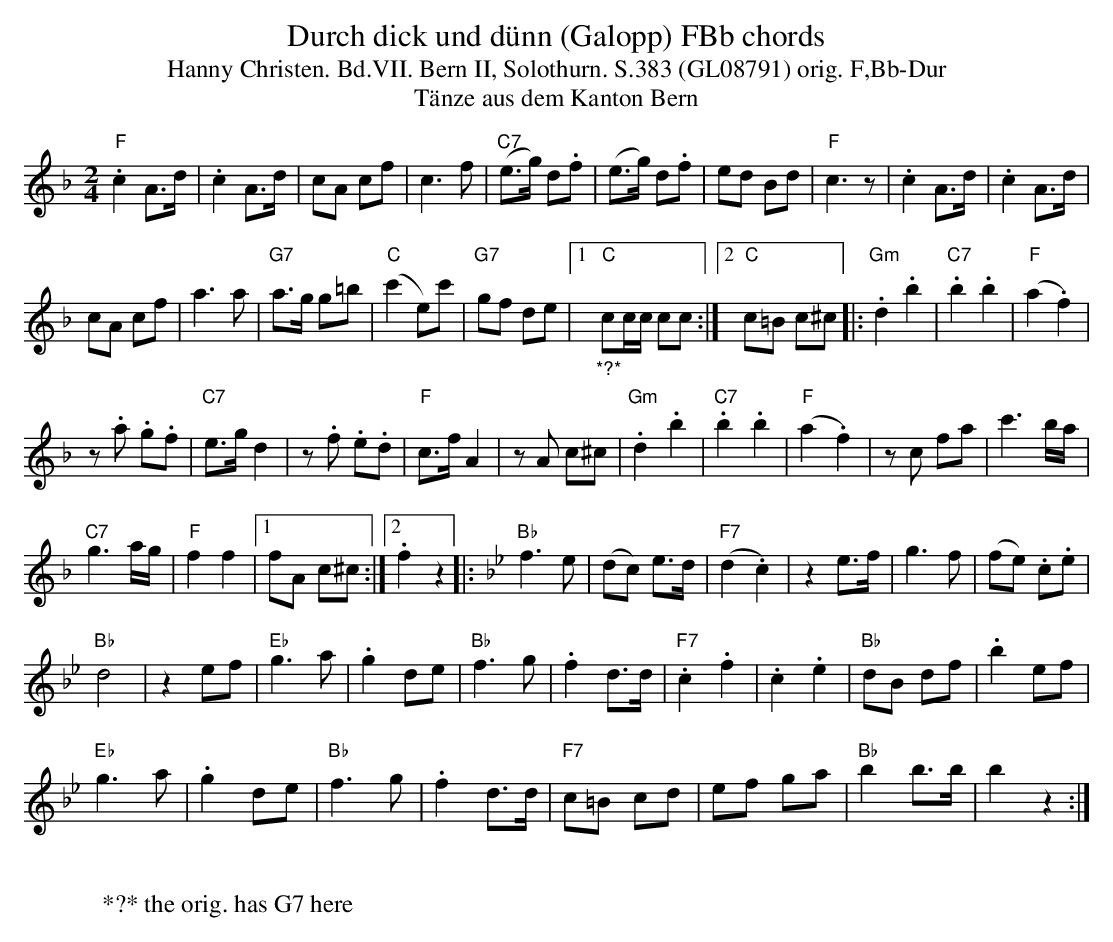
X:1
T: Durch dick und d\"unn (Galopp) FBb chords
T:Hanny Christen. Bd.VII. Bern II, Solothurn. S.383 (GL08791) orig. F,Bb-Dur
T: T\"anze aus dem Kanton Bern
M:2/4
L:1/8
K:F %%MIDI gchordon
"F".c2 A>d | .c2 A>d | cA cf | c3f | "C7"(e>g) d.f | (e>g) d.f | ed Bd | "F"c3z | .c2 A>d | .c2A>d |
cA cf | a3a | "G7"a>g g=b | "C"(c'2e)c' | "G7"gf de |1 "_*?*""C"cc/c/ cc :|2 "C"c=B c^c |:  "Gm".d2.b2 | "C7".b2.b2 | "F"(a2.f2) |
z.a .g.f | "C7"e>g d2 | z.f .e.d | "F"c>fA2 | zA c^c | "Gm".d2.b2 | "C7".b2.b2 | "F"(a2.f2) | zc fa | c'3b/a/ |
"C7"g3a/g/ | "F"f2f2 |1 fA c^c :|2 .f2z2 |: [K:Bb] "Bb"f3e | (dc) e>d | "F7"(d2.c2) | z2 e>f | g3f | (fe) .c.e |
"Bb"d4 | z2ef | "Eb"g3a | .g2 de | "Bb"f3g | .f2 d>d | "F7".c2.f2 | .c2.e2 | "Bb"dB df | .b2 ef |
"Eb"g3a | .g2 de | "Bb"f3g | .f2 d>d | "F7"c=B cd | ef ga | "Bb"b2b>b | b2z2 :|
W:
W: *?* the orig. has G7 here
